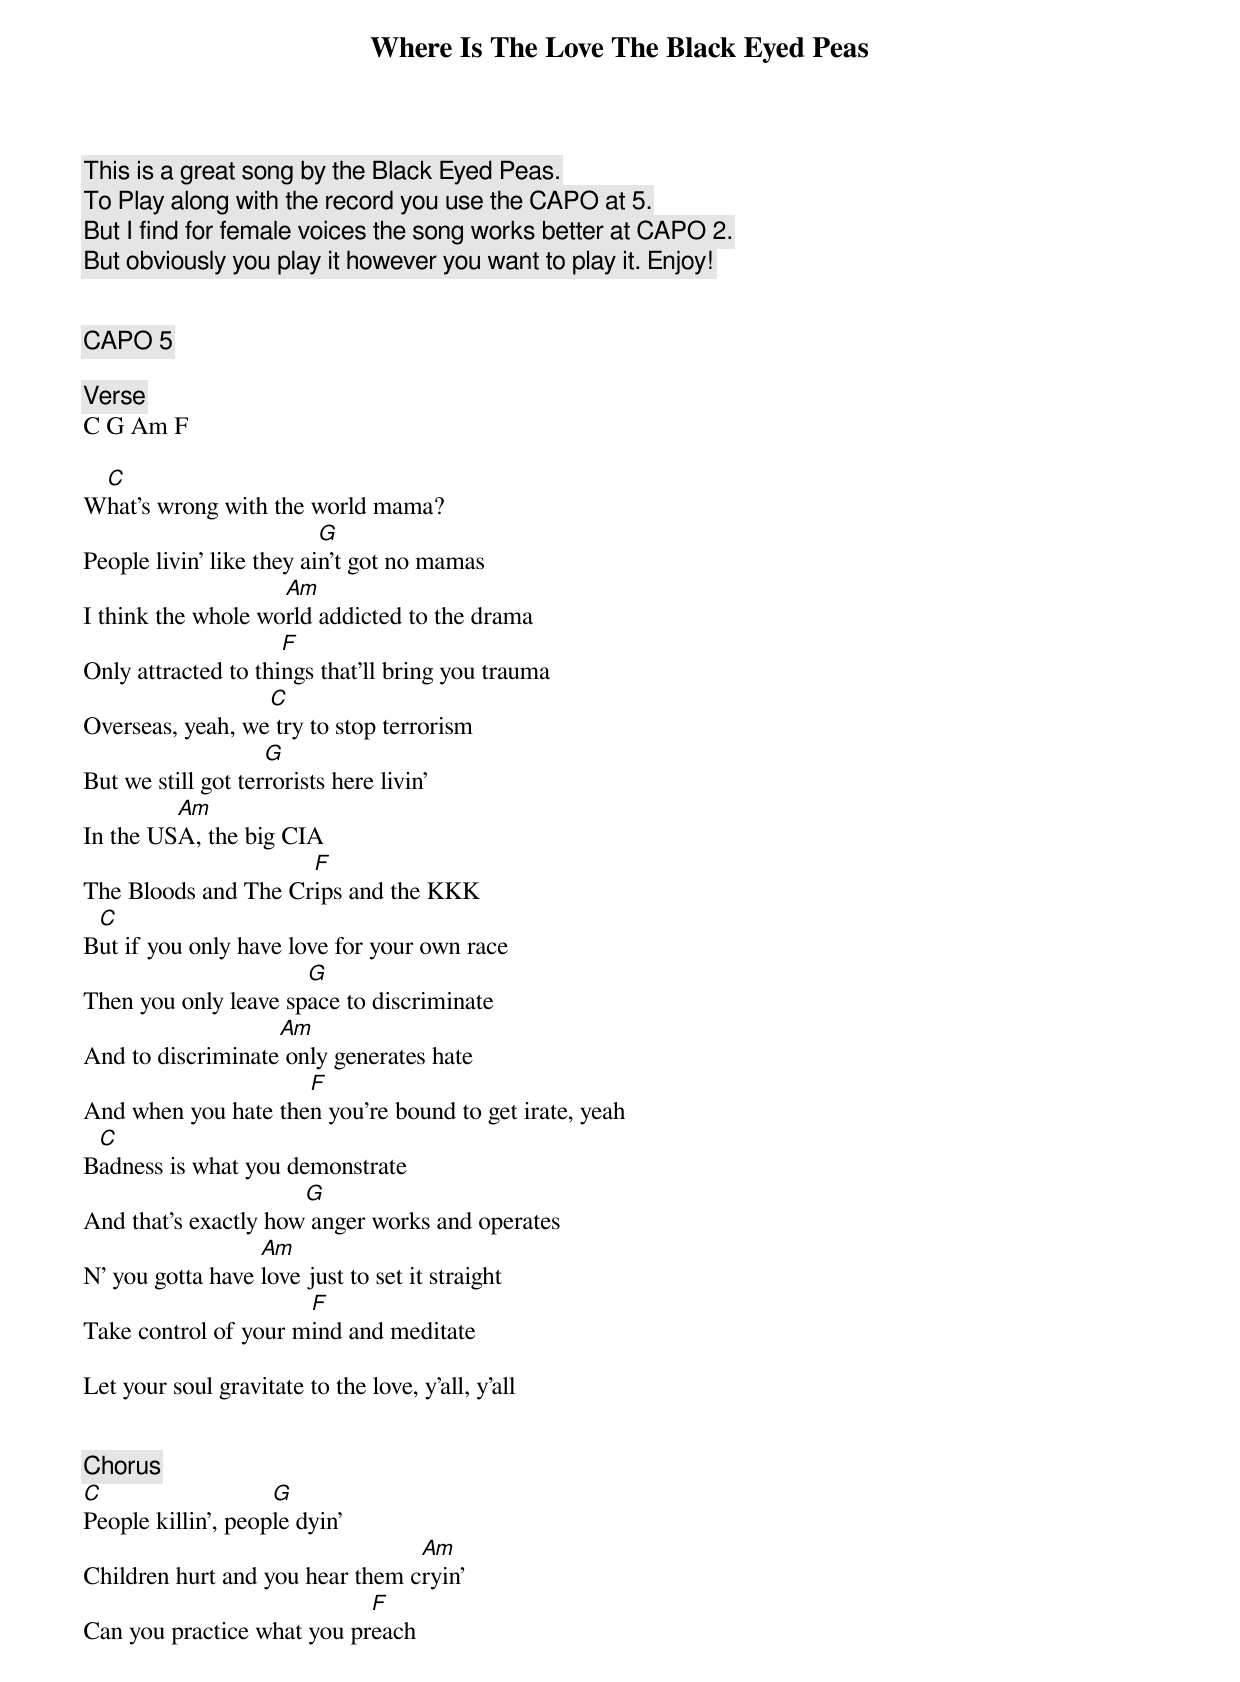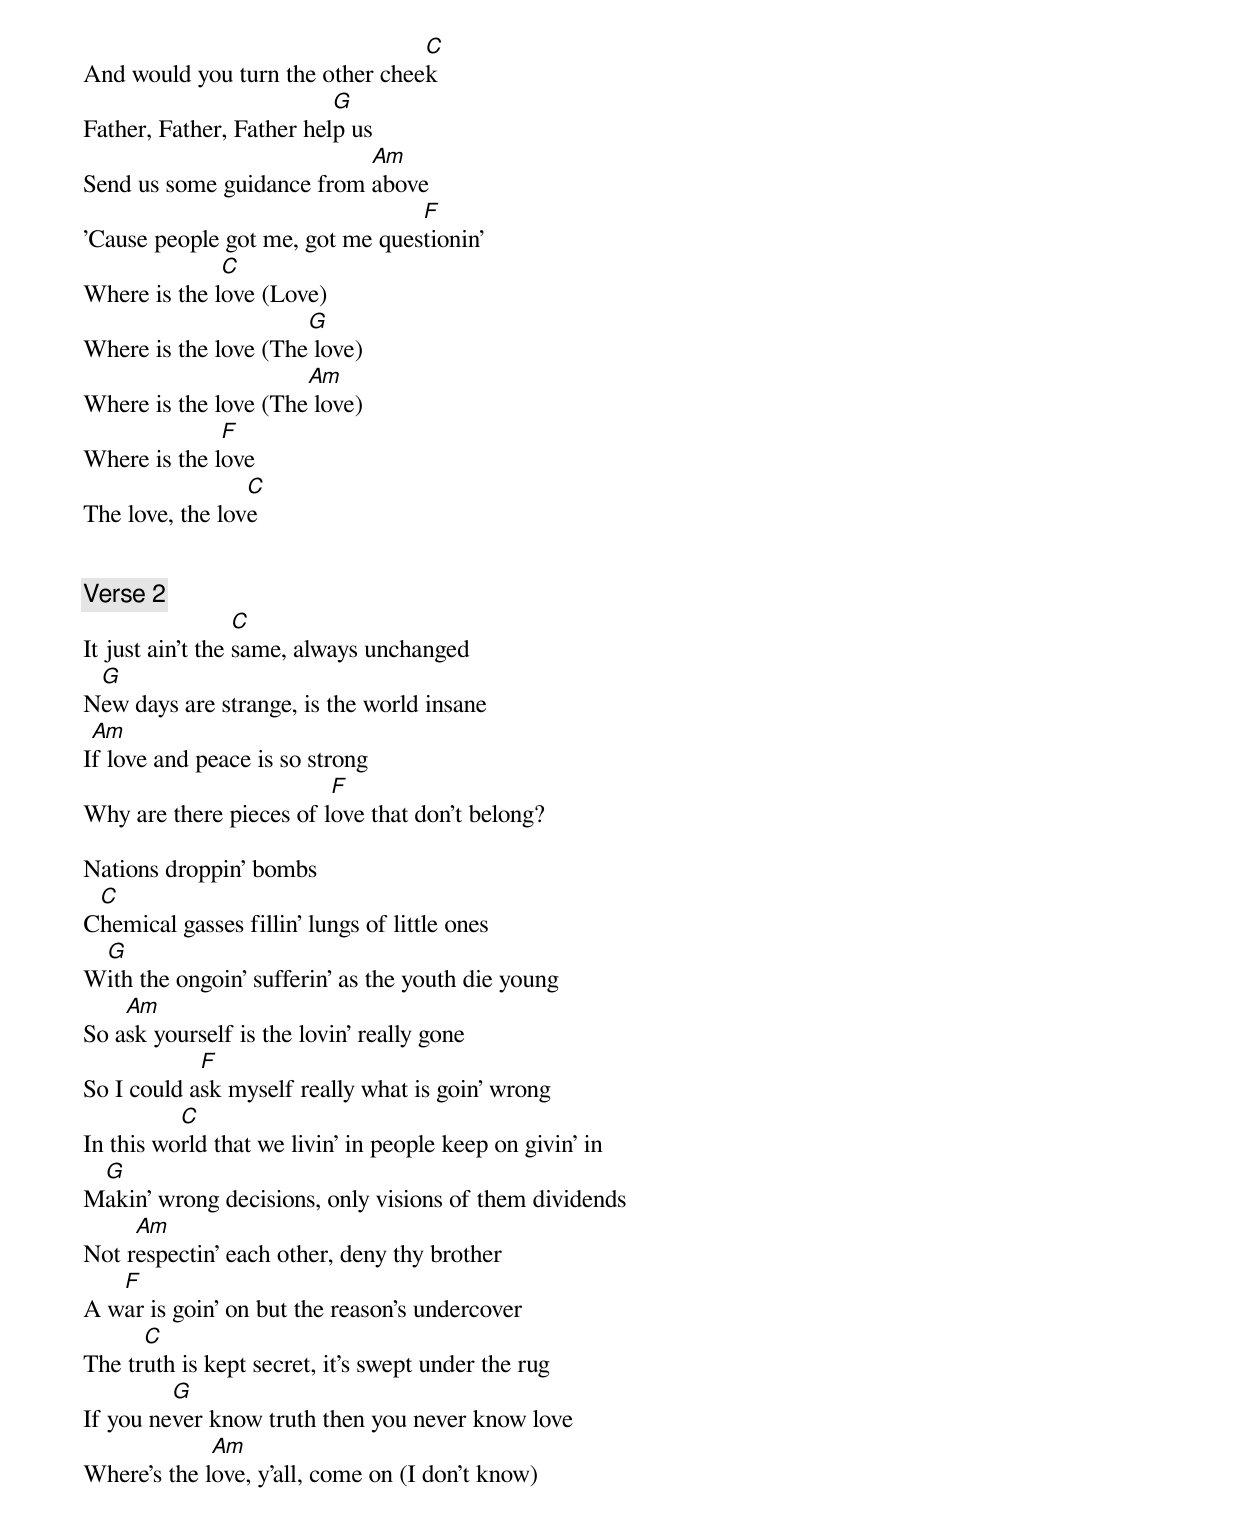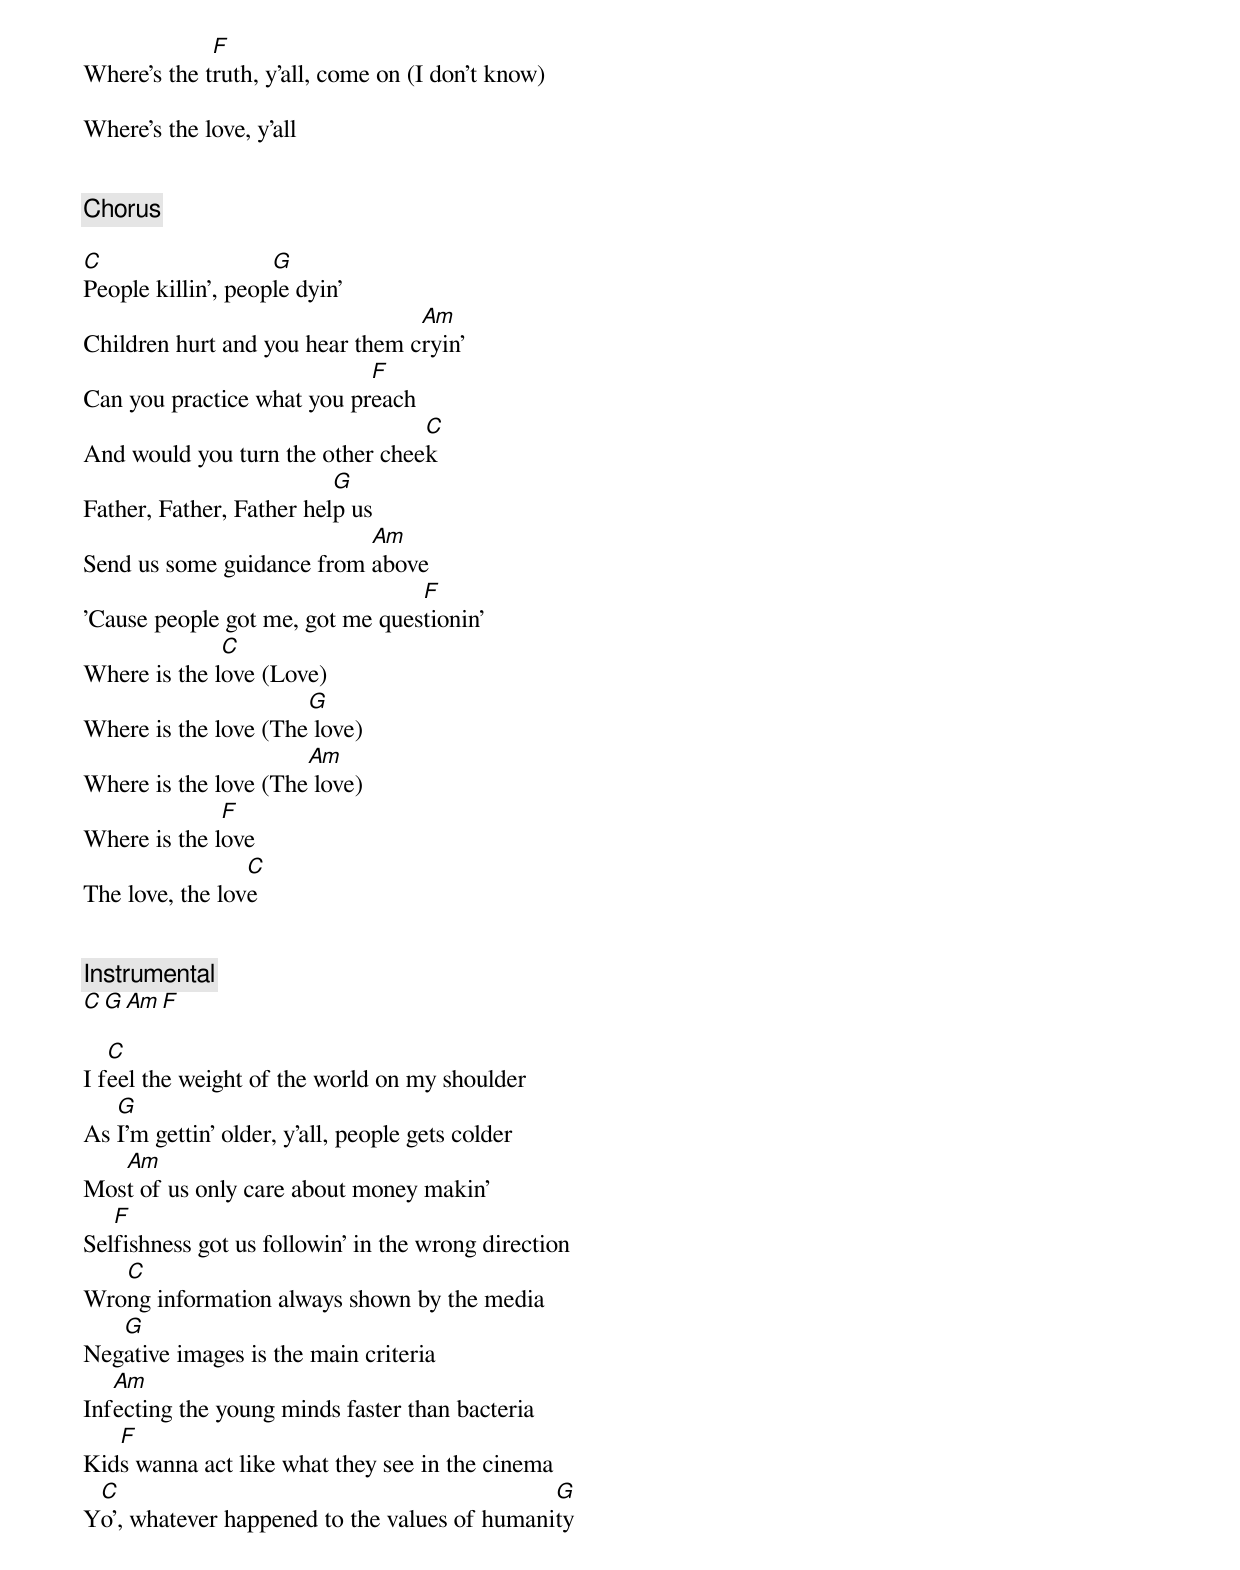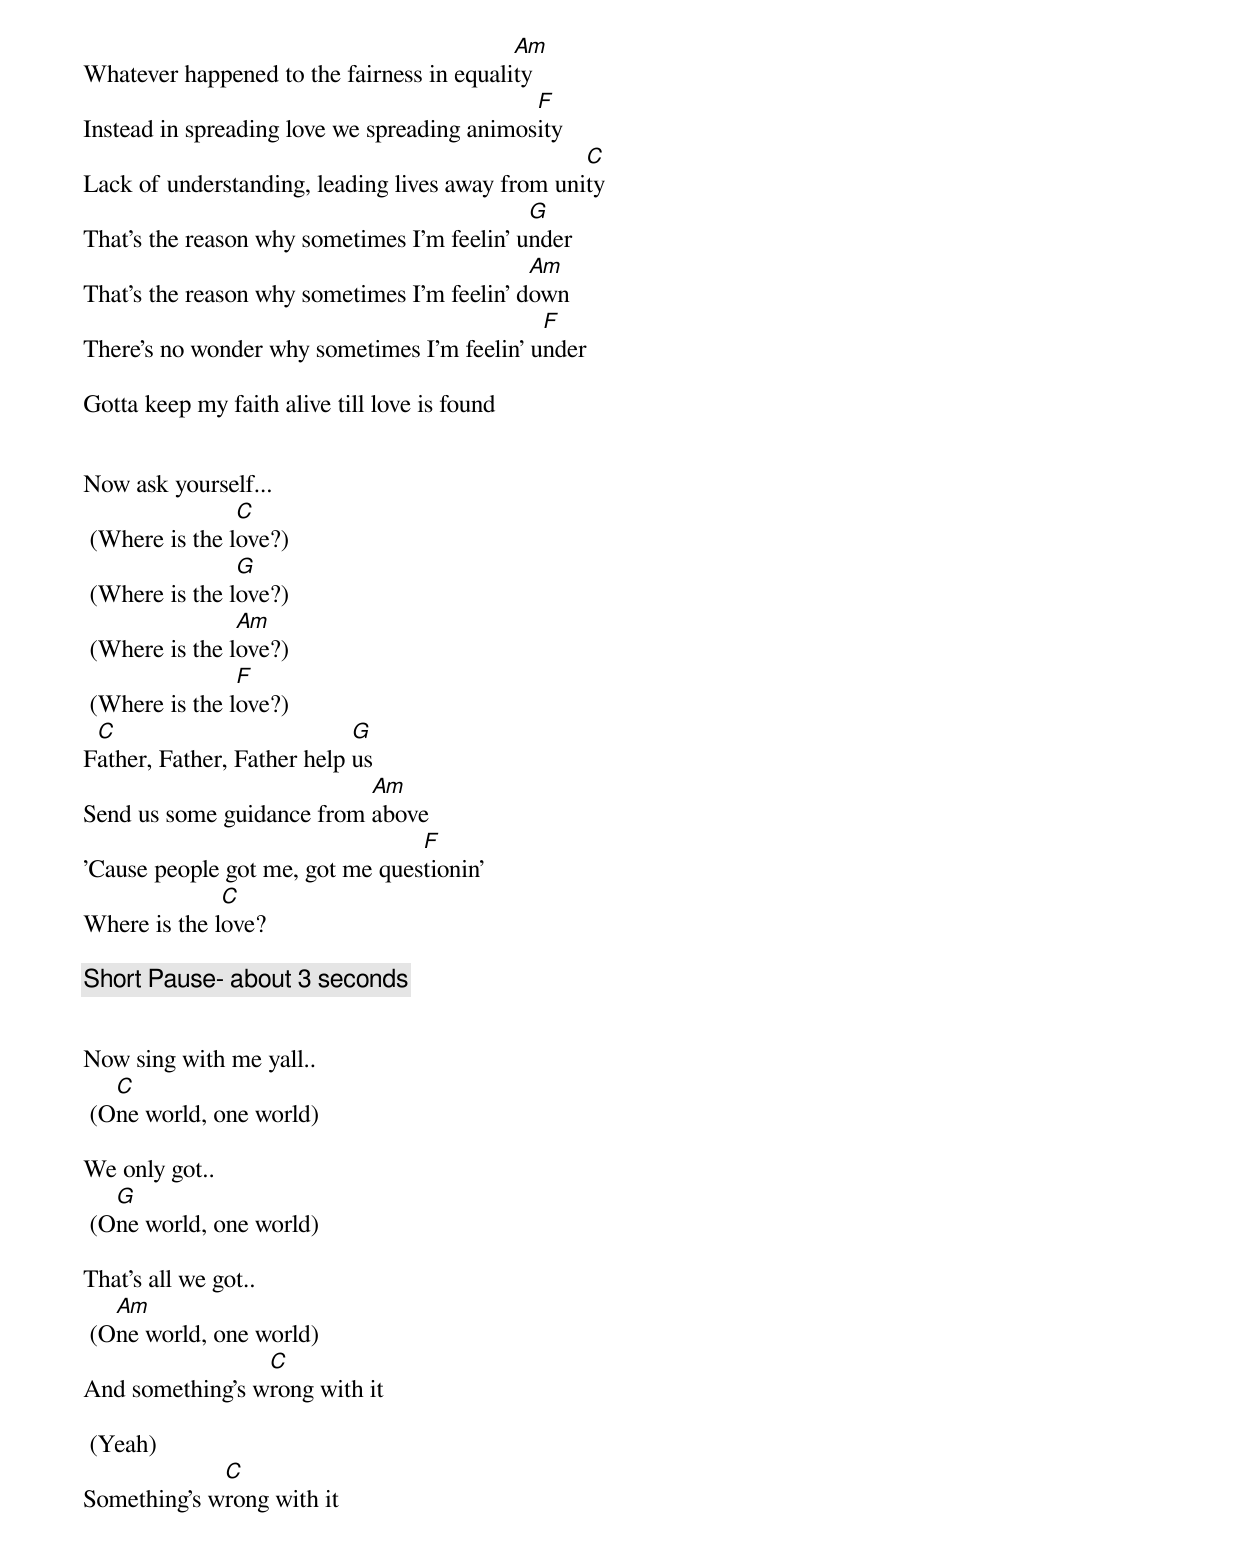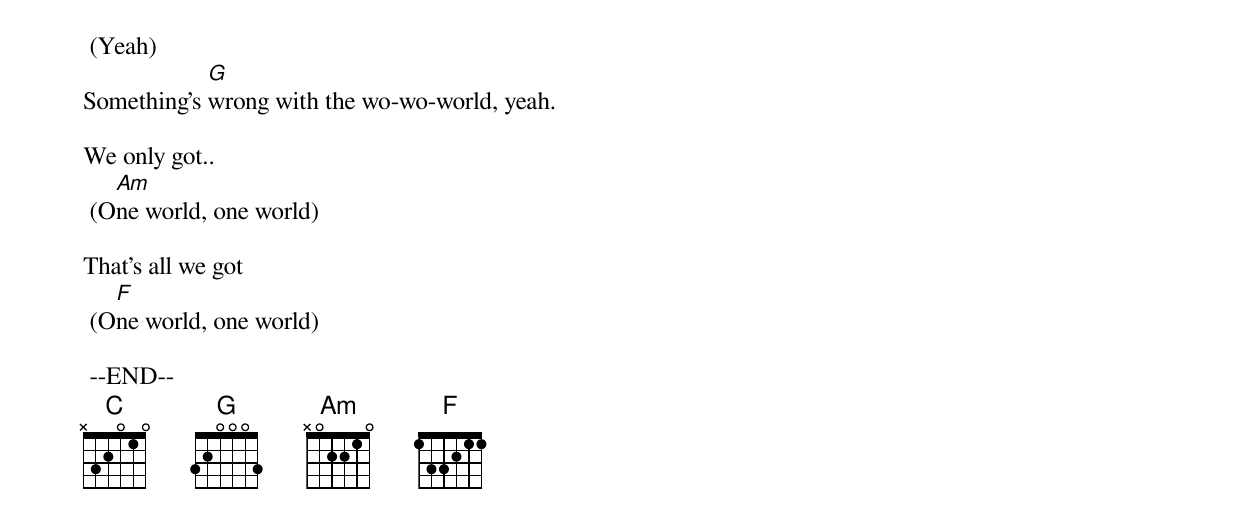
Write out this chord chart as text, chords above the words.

Where Is The Love The Black Eyed Peas

This is a great song by the Black Eyed Peas.
To Play along with the record you use the CAPO at 5.
But I find for female voices the song works better at CAPO 2.
But obviously you play it however you want to play it. Enjoy!


CAPO 5

[Verse]
C G Am F

 C
What's wrong with the world mama?
                          G
People livin' like they ain't got no mamas
                    Am
I think the whole world addicted to the drama
                     F
Only attracted to things that'll bring you trauma
                  C
Overseas, yeah, we try to stop terrorism
                    G
But we still got terrorists here livin'
         Am
In the USA, the big CIA
                     F
The Bloods and The Crips and the KKK
 C
But if you only have love for your own race
                      G
Then you only leave space to discriminate
                   Am
And to discriminate only generates hate
                     F
And when you hate then you're bound to get irate, yeah
 C
Badness is what you demonstrate
                      G
And that's exactly how anger works and operates
                  Am
N' you gotta have love just to set it straight
                      F
Take control of your mind and meditate

Let your soul gravitate to the love, y'all, y'all


[Chorus]
C                   G
People killin', people dyin'
                                 Am
Children hurt and you hear them cryin'
                            F
Can you practice what you preach
                                 C
And would you turn the other cheek
                          G
Father, Father, Father help us
                           Am
Send us some guidance from above
                                 F
'Cause people got me, got me questionin'
              C
Where is the love (Love)
                      G
Where is the love (The love)
                      Am
Where is the love (The love)
              F
Where is the love
                 C
The love, the love


  [Verse 2]
                  C
It just ain't the same, always unchanged
 G
New days are strange, is the world insane
 Am
If love and peace is so strong
                         F
Why are there pieces of love that don't belong?

Nations droppin' bombs
 C
Chemical gasses fillin' lungs of little ones
 G
With the ongoin' sufferin' as the youth die young
    Am
So ask yourself is the lovin' really gone
            F
So I could ask myself really what is goin' wrong
          C
In this world that we livin' in people keep on givin' in
 G
Makin' wrong decisions, only visions of them dividends
     Am
Not respectin' each other, deny thy brother
   F
A war is goin' on but the reason's undercover
      C
The truth is kept secret, it's swept under the rug
         G
If you never know truth then you never know love
             Am
Where's the love, y'all, come on (I don't know)
             F
Where's the truth, y'all, come on (I don't know)

Where's the love, y'all


[Chorus]

C                   G
People killin', people dyin'
                                 Am
Children hurt and you hear them cryin'
                            F
Can you practice what you preach
                                 C
And would you turn the other cheek
                          G
Father, Father, Father help us
                           Am
Send us some guidance from above
                                 F
'Cause people got me, got me questionin'
              C
Where is the love (Love)
                      G
Where is the love (The love)
                      Am
Where is the love (The love)
              F
Where is the love
                 C
The love, the love


 [Instrumental]
  C G Am F

   C
I feel the weight of the world on my shoulder
   G
As I'm gettin' older, y'all, people gets colder
   Am
Most of us only care about money makin'
   F
Selfishness got us followin' in the wrong direction
   C
Wrong information always shown by the media
   G
Negative images is the main criteria
   Am
Infecting the young minds faster than bacteria
   F
Kids wanna act like what they see in the cinema
 C                                            G
Yo', whatever happened to the values of humanity
                                           Am
Whatever happened to the fairness in equality
                                             F
Instead in spreading love we spreading animosity
                                                  C
Lack of understanding, leading lives away from unity
                                             G
That's the reason why sometimes I'm feelin' under
                                             Am
That's the reason why sometimes I'm feelin' down
                                             F
There's no wonder why sometimes I'm feelin' under

Gotta keep my faith alive till love is found


Now ask yourself...
                C
 (Where is the love?)
                G
 (Where is the love?)
                Am
 (Where is the love?)
                F
 (Where is the love?)
 C                          G
Father, Father, Father help us
                           Am
Send us some guidance from above
                                 F
'Cause people got me, got me questionin'
              C
Where is the love?

  [Short Pause- about 3 seconds]


Now sing with me yall..
   C
 (One world, one world)

We only got..
   G
 (One world, one world)

That's all we got..
   Am
 (One world, one world)
                 C
And something's wrong with it

 (Yeah)
             C
Something's wrong with it

 (Yeah)
            G
Something's wrong with the wo-wo-world, yeah.

We only got..
   Am
 (One world, one world)

That's all we got
   F
 (One world, one world)

 --END--
